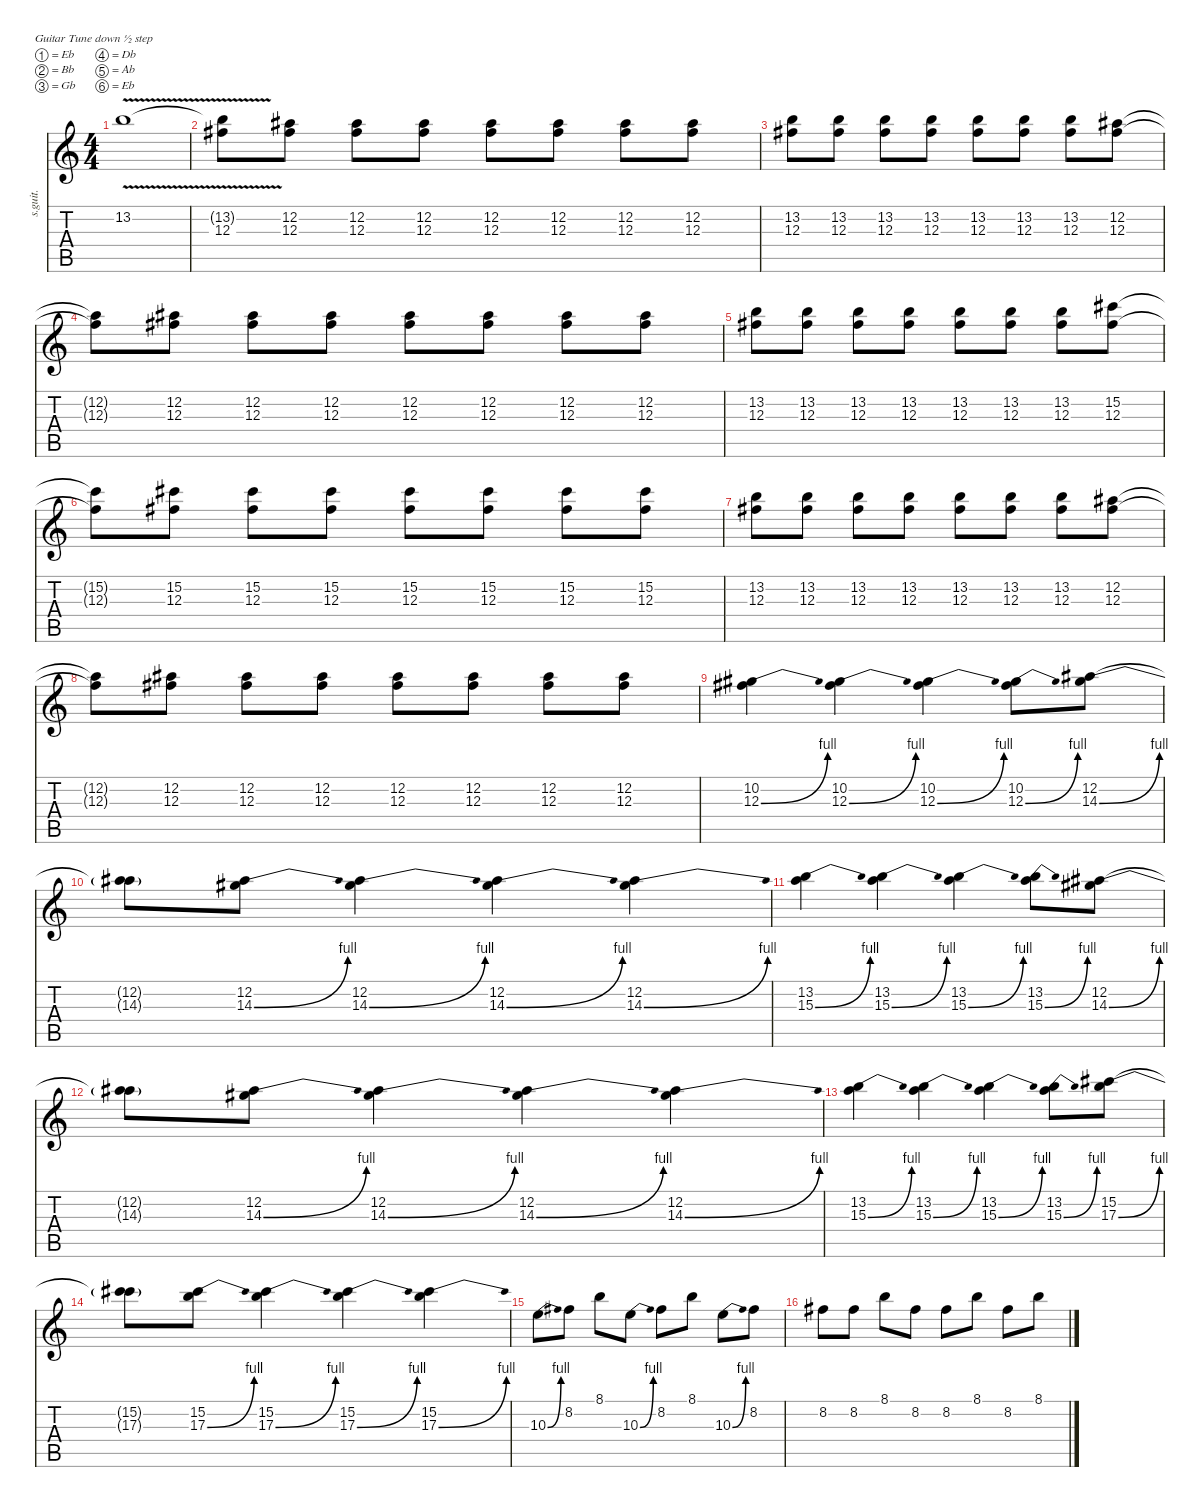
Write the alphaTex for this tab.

\defaultSystemsLayout 4
\hideDynamics
\bracketExtendMode nobrackets
\track ("" "s.guit.") {instrument distortionguitar}
\staff {score tabs}
\tuning (Eb4 Bb3 Gb3 Db3 Ab2 Eb2)
\ts (4 4)
\tempo (184 hide)
\clef g2
\ks c
13.2{v t}.1{dy f} |
(13.2{t} 12.3{acc #}).8 (12.2{acc #} 12.3{acc #}).8 (12.2{acc #} 12.3{acc #}).8 (12.2{acc #} 12.3{acc #}).8 (12.2{acc #} 12.3{acc #}).8 (12.2{acc #} 12.3{acc #}).8 (12.2{acc #} 12.3{acc #}).8 (12.2{acc #} 12.3{acc #}).8 |
(13.2 12.3{acc #}).8 (13.2 12.3{acc #}).8 (13.2 12.3{acc #}).8 (13.2 12.3{acc #}).8 (13.2 12.3{acc #}).8 (13.2 12.3{acc #}).8 (13.2 12.3{acc #}).8 (12.2{acc #} 12.3{acc #}).8 |
(12.2{t acc #} 12.3{t acc #}).8 (12.2{acc #} 12.3{acc #}).8 (12.2{acc #} 12.3{acc #}).8 (12.2{acc #} 12.3{acc #}).8 (12.2{acc #} 12.3{acc #}).8 (12.2{acc #} 12.3{acc #}).8 (12.2{acc #} 12.3{acc #}).8 (12.2{acc #} 12.3{acc #}).8 |
(13.2 12.3{acc #}).8 (13.2 12.3{acc #}).8 (13.2 12.3{acc #}).8 (13.2 12.3{acc #}).8 (13.2 12.3{acc #}).8 (13.2 12.3{acc #}).8 (13.2 12.3{acc #}).8 (15.2{acc #} 12.3{acc #}).8 |
(15.2{t acc #} 12.3{t acc #}).8 (15.2{acc #} 12.3{acc #}).8 (15.2{acc #} 12.3{acc #}).8 (15.2{acc #} 12.3{acc #}).8 (15.2{acc #} 12.3{acc #}).8 (15.2{acc #} 12.3{acc #}).8 (15.2{acc #} 12.3{acc #}).8 (15.2{acc #} 12.3{acc #}).8 |
(13.2 12.3{acc #}).8 (13.2 12.3{acc #}).8 (13.2 12.3{acc #}).8 (13.2 12.3{acc #}).8 (13.2 12.3{acc #}).8 (13.2 12.3{acc #}).8 (13.2 12.3{acc #}).8 (12.2{acc #} 12.3{acc #}).8 |
(12.2{t acc #} 12.3{t acc #}).8 (12.2{acc #} 12.3{acc #}).8 (12.2{acc #} 12.3{acc #}).8 (12.2{acc #} 12.3{acc #}).8 (12.2{acc #} 12.3{acc #}).8 (12.2{acc #} 12.3{acc #}).8 (12.2{acc #} 12.3{acc #}).8 (12.2{acc #} 12.3{acc #}).8 |
(10.2{acc #} 12.3{be (bend 0 0 19.8 4) acc #}).4 (10.2{acc #} 12.3{be (bend 0 0 19.8 4) acc #}).4 (10.2{acc #} 12.3{be (bend 0 0 19.8 4) acc #}).4 (10.2{acc #} 12.3{be (bend 0 0 19.8 4) acc #}).8 (12.2{acc #} 14.3{be (bend 0 0 19.8 4) acc #}).8 |
(12.2{t acc #} 14.3{t}).8 (12.2{acc #} 14.3{be (bend 0 0 19.8 4) acc #}).8 (12.2{acc #} 14.3{be (bend 0 0 19.8 4) acc #}).4 (12.2{acc #} 14.3{be (bend 0 0 19.8 4) acc #}).4 (12.2{acc #} 14.3{be (bend 0 0 19.8 4) acc #}).4 |
(13.2 15.3{be (bend 0 0 19.8 4)}).4 (13.2 15.3{be (bend 0 0 19.8 4)}).4 (13.2 15.3{be (bend 0 0 19.8 4)}).4 (13.2 15.3{be (bend 0 0 19.8 4)}).8 (12.2{acc #} 14.3{be (bend 0 0 19.8 4) acc #}).8 |
(12.2{t acc #} 14.3{t}).8 (12.2{acc #} 14.3{be (bend 0 0 19.8 4) acc #}).8 (12.2{acc #} 14.3{be (bend 0 0 19.8 4) acc #}).4 (12.2{acc #} 14.3{be (bend 0 0 19.8 4) acc #}).4 (12.2{acc #} 14.3{be (bend 0 0 19.8 4) acc #}).4 |
(13.2 15.3{be (bend 0 0 19.8 4)}).4 (13.2 15.3{be (bend 0 0 19.8 4)}).4 (13.2 15.3{be (bend 0 0 19.8 4)}).4 (13.2 15.3{be (bend 0 0 19.8 4)}).8 (15.2{acc #} 17.3{be (bend 0 0 19.8 4)}).8 |
(15.2{t acc #} 17.3{t}).8 (15.2{acc #} 17.3{be (bend 0 0 19.8 4)}).8 (15.2{acc #} 17.3{be (bend 0 0 19.8 4)}).4 (15.2{acc #} 17.3{be (bend 0 0 19.8 4)}).4 (15.2{acc #} 17.3{be (bend 0 0 19.8 4)}).4 |
10.3{be (bend 0 0 19.8 4)}.8 8.2{acc #}.8 8.1.8 10.3{be (bend 0 0 19.8 4)}.8 8.2{acc #}.8 8.1.8 10.3{be (bend 0 0 19.8 4)}.8 8.2{acc #}.8 |
8.2{acc #}.8 8.2{acc #}.8 8.1.8 8.2{acc #}.8 8.2{acc #}.8 8.1.8 8.2{acc #}.8 8.1.8
